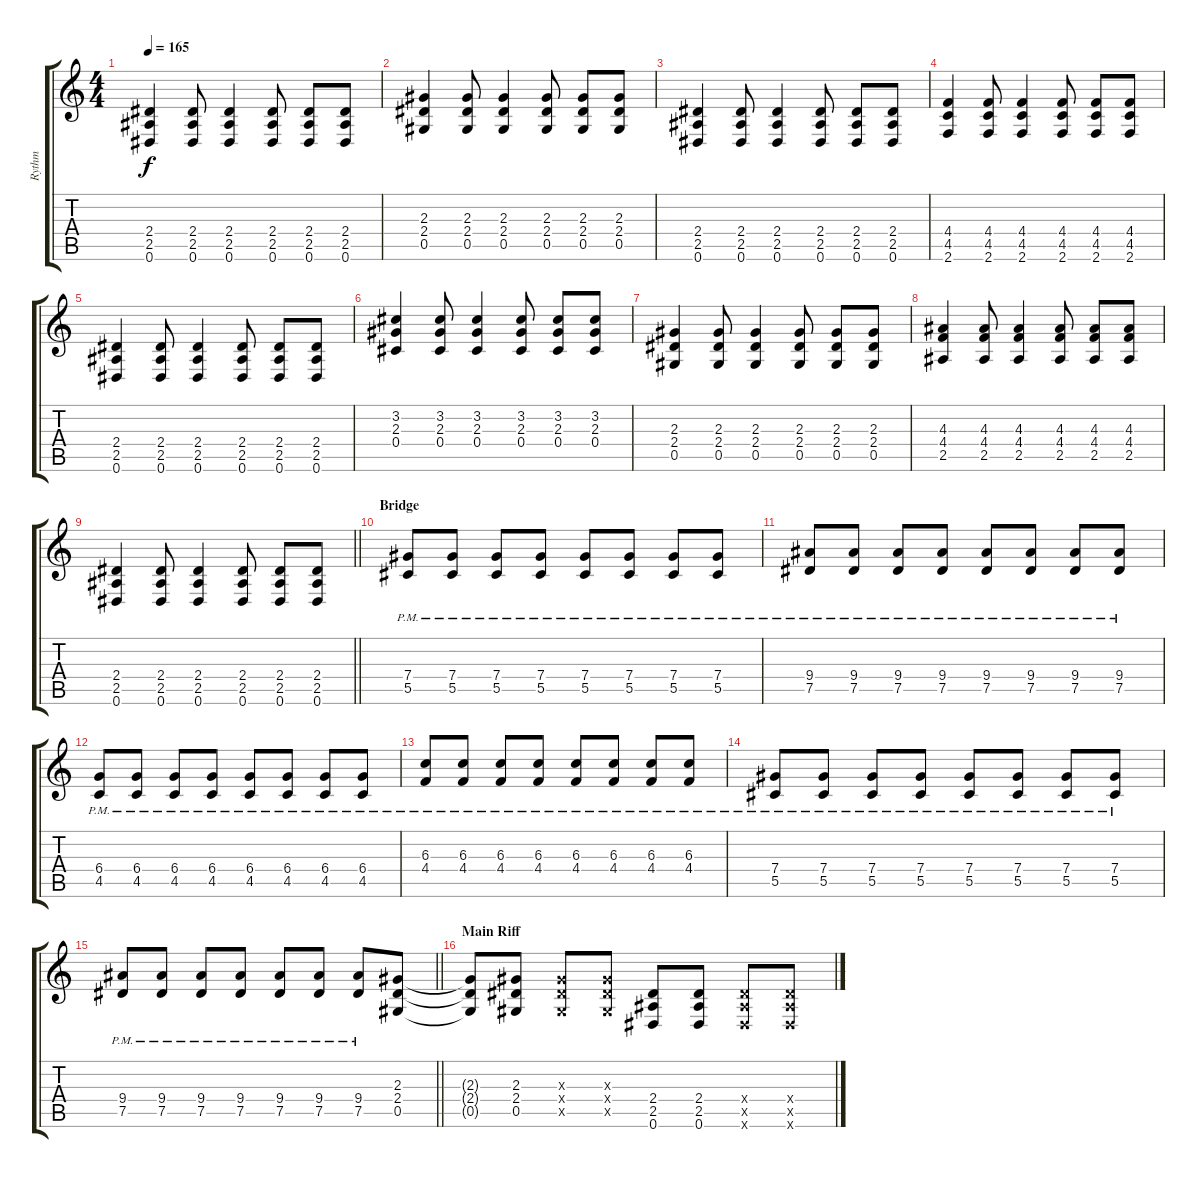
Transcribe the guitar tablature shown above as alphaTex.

\track ("Rythm" "Rythm") {instrument overdrivenguitar}
\staff {score tabs}
\tuning (Eb4 Bb3 Gb3 Db3 Ab2 Eb2) {hide}
\ts (4 4)
\tempo 165
\clef g2
\ks c
(2.4 2.5 0.6).4{dy f} (2.4 2.5 0.6).8 (2.4 2.5 0.6).4 (2.4 2.5 0.6).8 (2.4 2.5 0.6).8 (2.4 2.5 0.6).8 |
(2.3 2.4 0.5).4 (2.3 2.4 0.5).8 (2.3 2.4 0.5).4 (2.3 2.4 0.5).8 (2.3 2.4 0.5).8 (2.3 2.4 0.5).8 |
(2.4 2.5 0.6).4 (2.4 2.5 0.6).8 (2.4 2.5 0.6).4 (2.4 2.5 0.6).8 (2.4 2.5 0.6).8 (2.4 2.5 0.6).8 |
(4.4 4.5 2.6).4 (4.4 4.5 2.6).8 (4.4 4.5 2.6).4 (4.4 4.5 2.6).8 (4.4 4.5 2.6).8 (4.4 4.5 2.6).8 |
(2.4 2.5 0.6).4 (2.4 2.5 0.6).8 (2.4 2.5 0.6).4 (2.4 2.5 0.6).8 (2.4 2.5 0.6).8 (2.4 2.5 0.6).8 |
(3.2 2.3 0.4).4 (3.2 2.3 0.4).8 (3.2 2.3 0.4).4 (3.2 2.3 0.4).8 (3.2 2.3 0.4).8 (3.2 2.3 0.4).8 |
(2.3 2.4 0.5).4 (2.3 2.4 0.5).8 (2.3 2.4 0.5).4 (2.3 2.4 0.5).8 (2.3 2.4 0.5).8 (2.3 2.4 0.5).8 |
(4.3 4.4 2.5).4 (4.3 4.4 2.5).8 (4.3 4.4 2.5).4 (4.3 4.4 2.5).8 (4.3 4.4 2.5).8 (4.3 4.4 2.5).8 |
\barLineRight lightlight
(2.4 2.5 0.6).4 (2.4 2.5 0.6).8 (2.4 2.5 0.6).4 (2.4 2.5 0.6).8 (2.4 2.5 0.6).8 (2.4 2.5 0.6).8 |
\section ("" "Bridge")
(7.4{pm} 5.5{pm}).8 (7.4{pm} 5.5{pm}).8 (7.4{pm} 5.5{pm}).8 (7.4{pm} 5.5{pm}).8 (7.4{pm} 5.5{pm}).8 (7.4{pm} 5.5{pm}).8 (7.4{pm} 5.5{pm}).8 (7.4{pm} 5.5{pm}).8 |
(9.4{pm} 7.5{pm}).8 (9.4{pm} 7.5{pm}).8 (9.4{pm} 7.5{pm}).8 (9.4{pm} 7.5{pm}).8 (9.4{pm} 7.5{pm}).8 (9.4{pm} 7.5{pm}).8 (9.4{pm} 7.5{pm}).8 (9.4{pm} 7.5{pm}).8 |
(6.4{pm} 4.5{pm}).8 (6.4{pm} 4.5{pm}).8 (6.4{pm} 4.5{pm}).8 (6.4{pm} 4.5{pm}).8 (6.4{pm} 4.5{pm}).8 (6.4{pm} 4.5{pm}).8 (6.4{pm} 4.5{pm}).8 (6.4{pm} 4.5{pm}).8 |
(6.3{pm} 4.4{pm}).8 (6.3{pm} 4.4{pm}).8 (6.3{pm} 4.4{pm}).8 (6.3{pm} 4.4{pm}).8 (6.3{pm} 4.4{pm}).8 (6.3{pm} 4.4{pm}).8 (6.3{pm} 4.4{pm}).8 (6.3{pm} 4.4{pm}).8 |
(7.4{pm} 5.5{pm}).8 (7.4{pm} 5.5{pm}).8 (7.4{pm} 5.5{pm}).8 (7.4{pm} 5.5{pm}).8 (7.4{pm} 5.5{pm}).8 (7.4{pm} 5.5{pm}).8 (7.4{pm} 5.5{pm}).8 (7.4{pm} 5.5{pm}).8 |
\barLineRight lightlight
(9.4{pm} 7.5{pm}).8 (9.4{pm} 7.5{pm}).8 (9.4{pm} 7.5{pm}).8 (9.4{pm} 7.5{pm}).8 (9.4{pm} 7.5{pm}).8 (9.4{pm} 7.5{pm}).8 (9.4{pm} 7.5{pm}).8 (2.3 2.4 0.5).8 |
\section ("" "Main Riff")
(2.3{t} 2.4{t} 0.5{t}).8 (2.3 2.4 0.5).8 (2.3{x} 2.4{x} 0.5{x}).8 (2.3{x} 2.4{x} 0.5{x}).8 (2.4 2.5 0.6).8 (2.4 2.5 0.6).8 (2.4{x} 2.5{x} 0.6{x}).8 (2.4{x} 2.5{x} 0.6{x}).8
